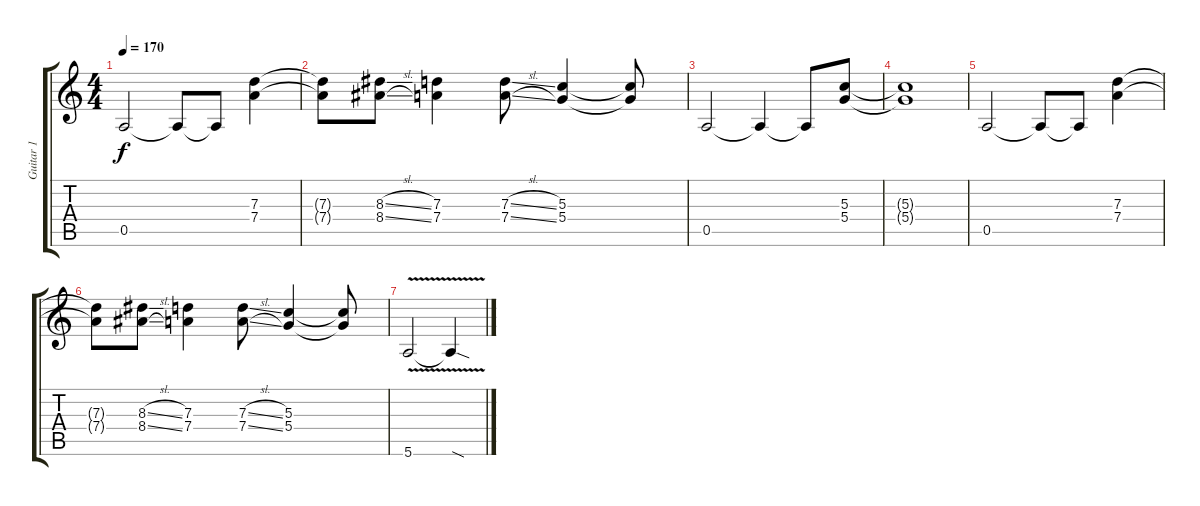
\track ("Guitar 1" "Guitar 1") {instrument distortionguitar}
\staff {score tabs}
\tuning (E4 B3 G3 D3 A2 E2) {hide}
\ts (4 4)
\tempo 170
\clef g2
\ks c
0.5.2{dy f} 0.5{t}.8 0.5{t}.8 (7.3 7.4).4 |
(7.3{t} 7.4{t}).8 (8.3{sl} 8.4{sl}).8 (7.3 7.4).4 (7.3{sl} 7.4{sl}).8 (5.3 5.4).4 (5.3{t} 5.4{t}).8 |
0.5.2 0.5{t}.4 0.5{t}.8 (5.3 5.4).8 |
(5.3{t} 5.4{t}).1 |
0.5.2 0.5{t}.8 0.5{t}.8 (7.3 7.4).4 |
(7.3{t} 7.4{t}).8 (8.3{sl} 8.4{sl}).8 (7.3 7.4).4 (7.3{sl} 7.4{sl}).8 (5.3 5.4).4 (5.3{t} 5.4{t}).8 |
5.6{v}.2 5.6{sod t}.4
